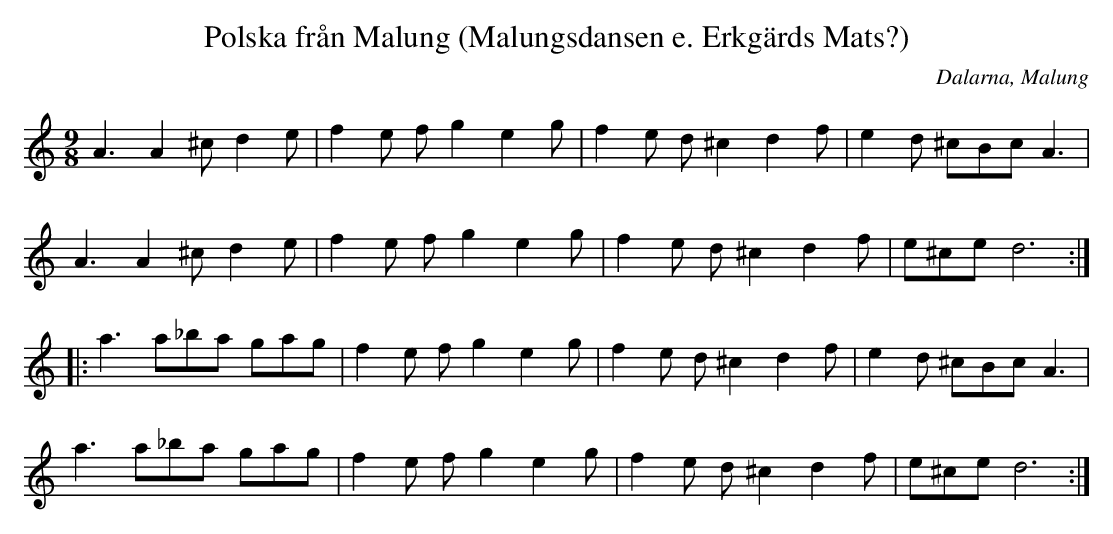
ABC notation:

X:1
T: Polska från Malung (Malungsdansen e. Erkgärds Mats?)
O: Dalarna, Malung
M: 9/8
L: 1/4
K: d
A3/2 A ^c/ d e/ | f e/ f/ g e g/ | f e/ d/ ^c d f/ | e d/ ^c/B/c/ A3/2 |
A3/2 A ^c/ d e/ | f e/ f/ g e g/ | f e/ d/ ^c d f/ | e/^c/e/ d3 :|
|: a3/2 a/_b/a/ g/a/g/ | f e/ f/ g e g/ | f e/ d/ ^c d f/ | e d/ ^c/B/c/ A3/2 |
a3/2 a/_b/a/ g/a/g/ | f e/ f/ g e g/ | f e/ d/ ^c d f/ | e/^c/e/ d3 :|]
